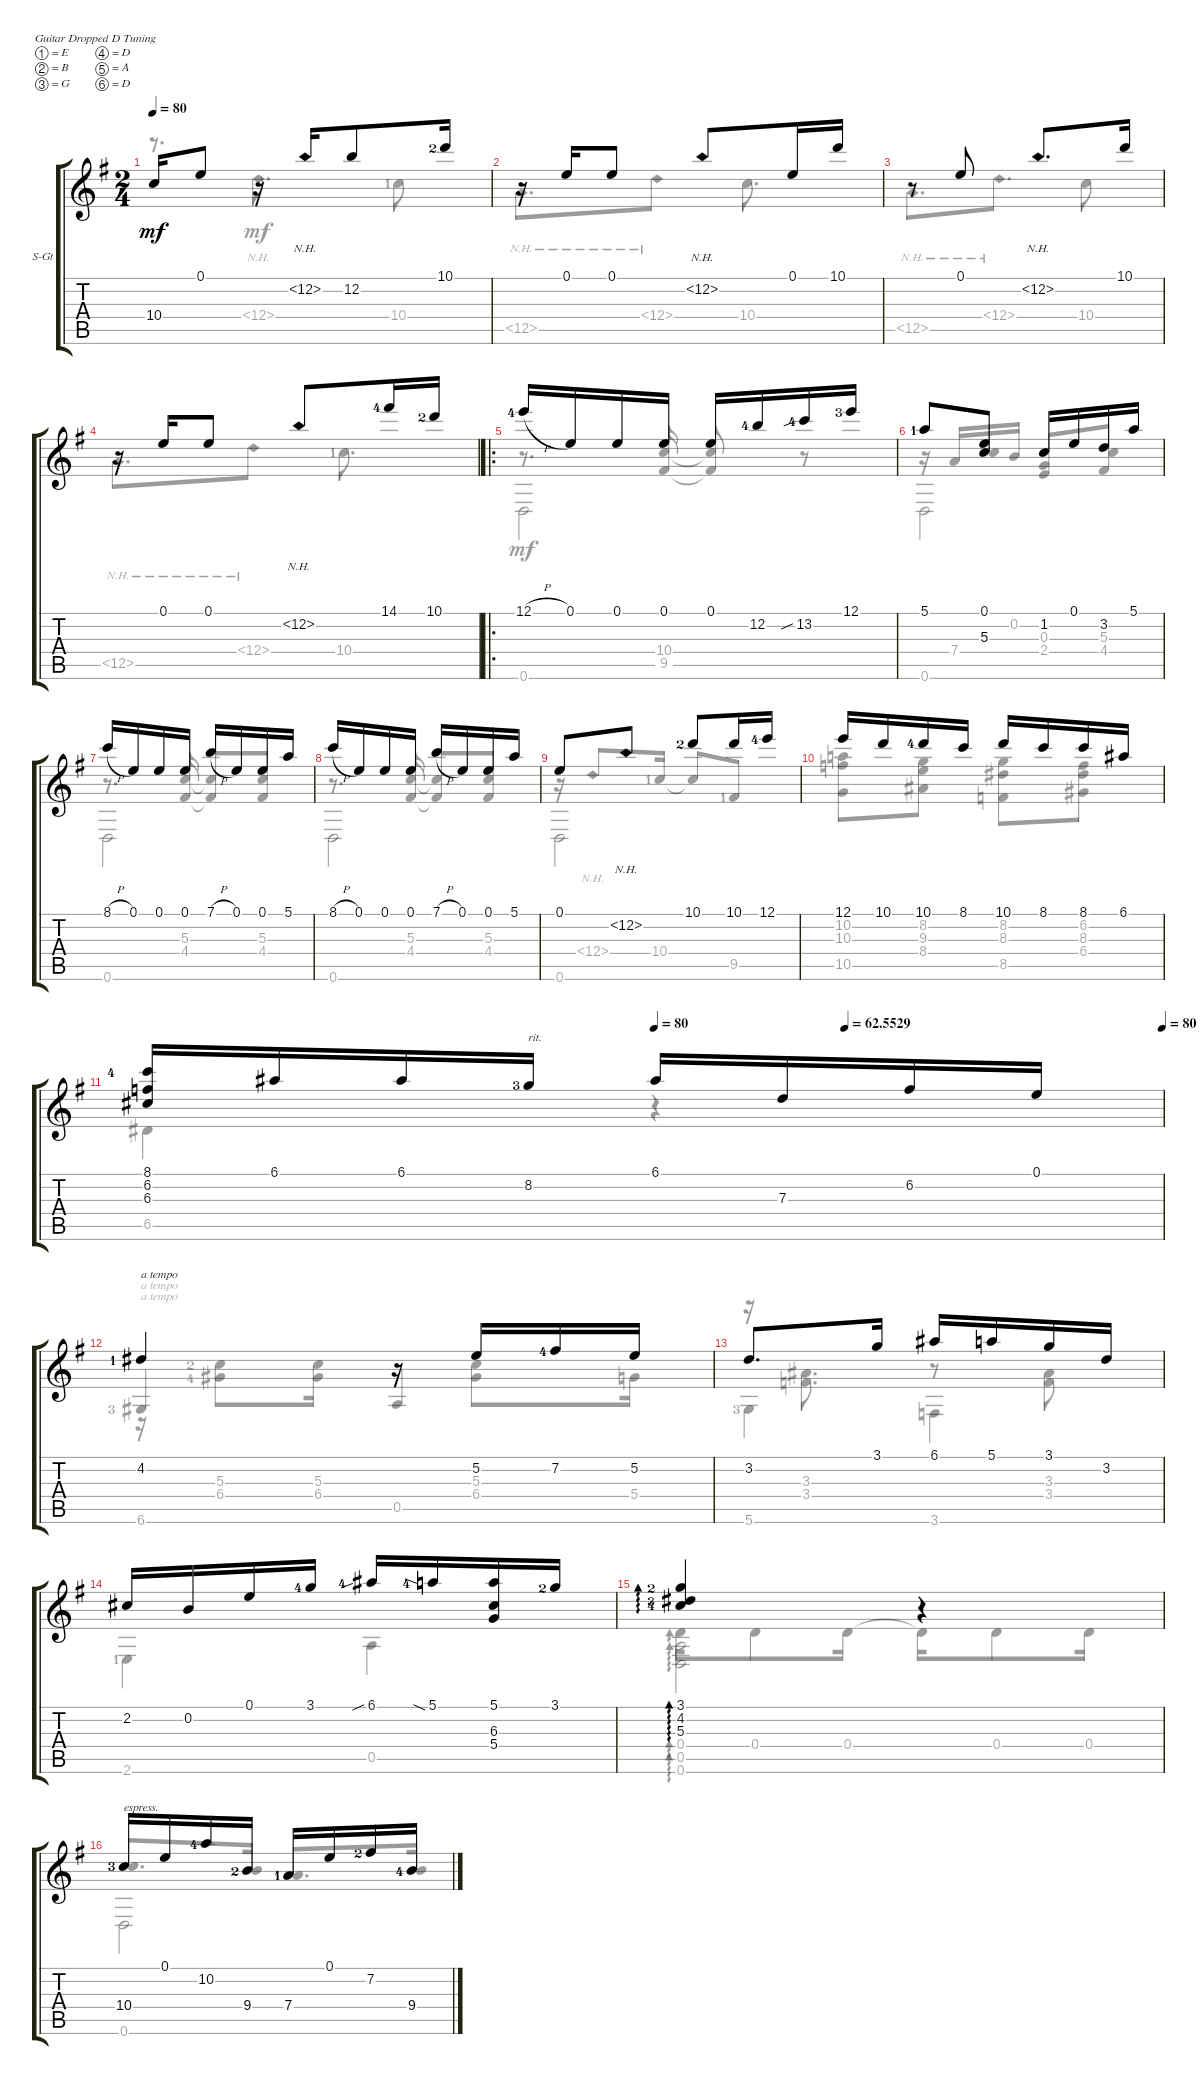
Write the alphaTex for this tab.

\defaultSystemsLayout 4
\bracketExtendMode groupsimilarinstruments
\firstSystemTrackNameOrientation horizontal
\otherSystemsTrackNameOrientation horizontal
\track ("Steel Guitar" "S-Gt") {instrument acousticguitarsteel}
\staff {score tabs}
\tuning (E4 B3 G3 D3 A2 D2)
\voice
\ts (2 4)
\tempo 80
\clef g2
\ks g
10.4.16{dy mf} 0.1.8 r.16 12.2{nh}.16 12.2.8 10.1{lf 3}.16 |
r.16 0.1.16 0.1.8 12.2{nh}.8 0.1.16 10.1.16 |
r.8 0.1.8 12.2{nh}.8{d} 10.1.16 |
r.16 0.1.16 0.1.8 12.2{nh}.8 14.1{lf 5}.16 10.1{lf 3}.16 |
\ro
12.1{h lf 5}.16 0.1.16 0.1.16 0.1.16 0.1.16 12.2{lf 5}.16 13.2{sib lf 5}.16 12.1{lf 4}.16 |
5.1{lf 2}.8 (0.1 5.3).8 1.2.16 0.1.16 3.2.16 5.1.16 |
8.1{h}.16 0.1.16 0.1.16 0.1.16 7.1{h}.16 0.1.16 0.1.16 5.1.16 |
8.1{h}.16 0.1.16 0.1.16 0.1.16 7.1{h}.16 0.1.16 0.1.16 5.1.16 |
0.1.8 12.2{nh}.8 10.1{lf 3}.8 10.1.16 12.1{lf 5}.16 |
12.1.16 10.1.16 10.1{lf 5}.16 8.1.16 10.1.16 8.1.16 8.1.16 6.1.16 |
\tempo (80 0.5)
\tempo (62.5529 0.6875)
\tempo (80 1)
(8.1{lf 5} 6.2 6.3).16 6.1.16 6.1.16 8.2{lf 4}.16{txt "rit."} 6.1.16 7.3.16 6.2.16 0.1.16 |
4.2{lf 2}.4{txt "a tempo"} r.16 5.2.16 7.2{lf 5}.16 5.2.16 |
3.2.8{d} 3.1.16 6.1.16 5.1.16 3.1.16 3.2.16 |
2.2.16 0.2.16 0.1.16 3.1{lf 5}.16 6.1{sib lf 5}.16 5.1{sia lf 5}.16 (5.1 6.3 5.4).16 3.1{lf 3}.16 |
(3.1{lf 3} 5.3{lf 5} 4.2{lf 4}).4{ad 0} r.4 |
10.4{lf 4}.16{txt "espress."} 0.1.16 10.2{lf 5}.16 9.4{lf 3}.16 7.4{lf 2}.16 0.1.16 7.2{lf 3}.16 9.4{lf 5}.16
\voice
\clef g2
\ottava regular
\simile none
\ks g
r.8{d dy mf} 12.4{nh}.8{d} 10.4{lf 2}.8 |
12.5{nh}.8{d} 12.4{nh}.8 10.4.8{d} |
12.5{nh}.8{d} 12.4{nh}.8{d} 10.4.8 |
12.5{nh}.8{d} 12.4{nh}.8 10.4{lf 2}.8{d} |
r.8{d beam invert} (9.5 10.4).16{beam invert} (9.5{t} 10.4{t}).8{beam invert} r.8{beam invert} |
r.16 7.4.16{beam invert} 5.3.16 0.2.16 (0.3 2.4).8{beam invert} (4.4 5.3).8 |
r.8{d beam invert} (5.3 4.4).16{beam invert} (4.4{t} 5.3{t}).8{beam invert} (5.3 4.4).8 |
r.8{d beam invert} (5.3 4.4).16{beam invert} (4.4{t} 5.3{t}).8{beam invert} (5.3 4.4).8 |
r.16 12.4{nh}.8{beam invert} 10.4{lf 2}.16 10.4{t}.8{beam invert} 9.5{lf 2}.8 |
(10.2 10.3 10.5).8 (8.4 9.3 8.2).8 (8.2 8.3 8.5).8 (6.4 8.3 6.2).8 |
6.5.4 r.4 |
6.6{lf 4}.4{txt "a tempo" beam invert} 0.5.4{beam invert} |
r.16 (3.3 3.4).8{d} r.8 (3.3 3.4).8 |
2.6{lf 2}.4 0.5.4 |
0.4.16{ad 0} 0.4.8 0.4.16 0.4{t}.16 0.4.8 0.4.16 |
10.4{lf 4}.8{d beam invert} 9.4{lf 3}.16 7.4{lf 2}.8{d beam invert} 9.4{lf 5}.16
\voice
\clef g2
\ottava regular
\simile none
\ks g
|
|
|
|
0.6.2 |
0.6.2 |
0.6.2 |
0.6.2 |
0.6.2 |
|
|
r.16{txt "a tempo"} (5.3{lf 3} 6.4{lf 5}).8 (6.4 5.3).16 r.16 (5.3 6.4).8 5.4.16 |
5.6{lf 4}.4 3.6.4 |
|
(0.5 0.6).2{ad 0} |
0.6.2
